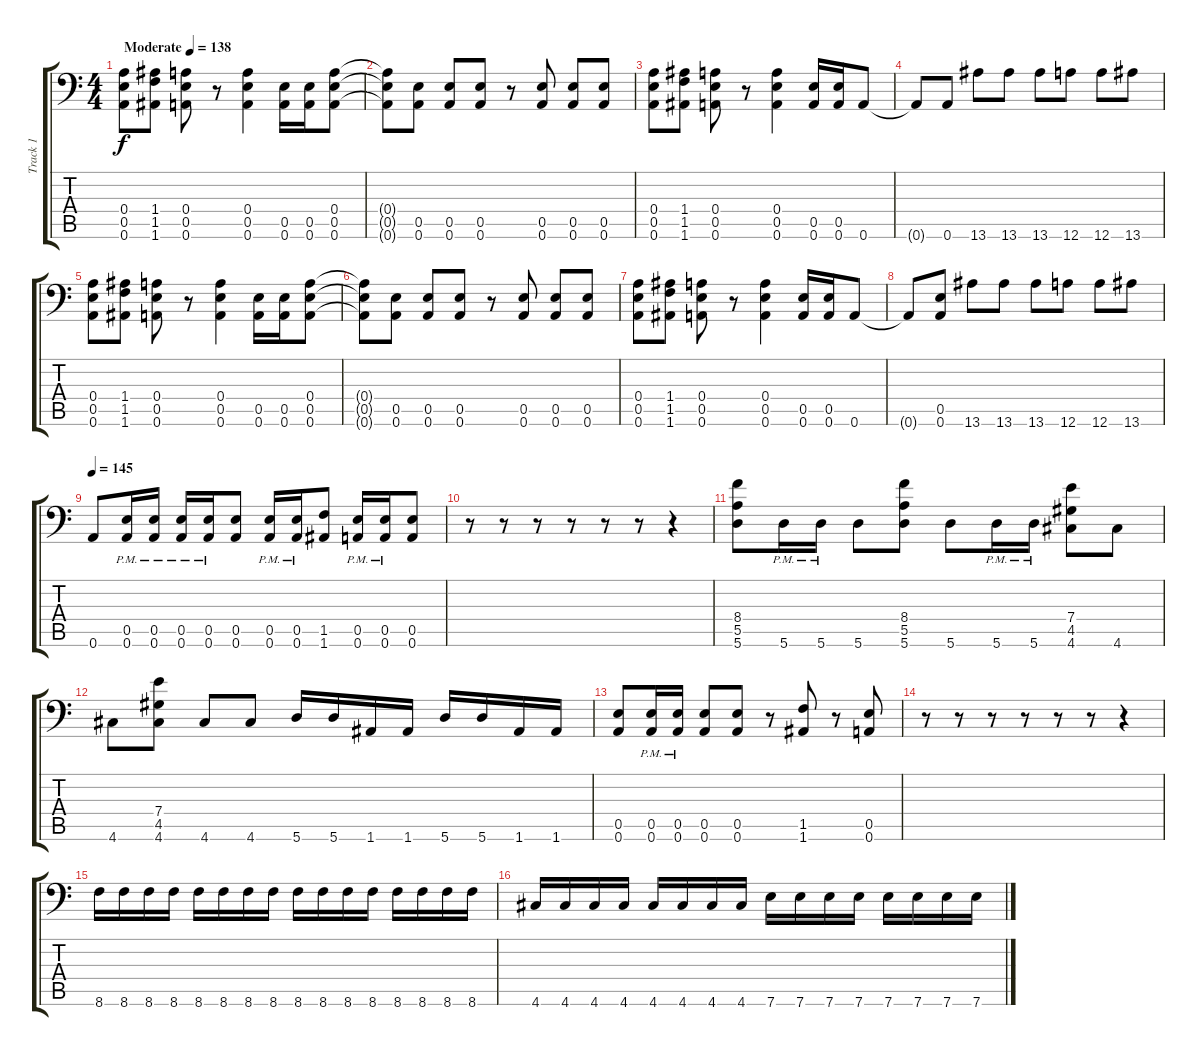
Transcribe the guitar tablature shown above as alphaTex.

\track ("Track 1" "Track 1") {instrument distortionguitar}
\staff {score tabs}
\tuning (B3 Gb3 D3 A2 E2 A1) {hide}
\ts (4 4)
\tempo (138 "Moderate")
\tempo 150
\tempo (138 "Moderate")
\clef f4
\ks c
(0.4 0.5 0.6).8{dy f instrument distortionguitar} (1.4 1.5 1.6).8 (0.4 0.5 0.6).8 r.8 (0.4 0.5 0.6).4 (0.5 0.6).16 (0.5 0.6).16 (0.4 0.5 0.6).8 |
(0.4{t} 0.5{t} 0.6{t}).8 (0.5 0.6).8 (0.5 0.6).8 (0.5 0.6).8 r.8 (0.5 0.6).8 (0.5 0.6).8 (0.5 0.6).8 |
(0.4 0.5 0.6).8 (1.4 1.5 1.6).8 (0.4 0.5 0.6).8 r.8 (0.4 0.5 0.6).4 (0.5 0.6).16 (0.5 0.6).16 0.6.8 |
0.6{t}.8 0.6.8 13.6.8 13.6.8 13.6.8 12.6.8 12.6.8 13.6.8 |
(0.4 0.5 0.6).8 (1.4 1.5 1.6).8 (0.4 0.5 0.6).8 r.8 (0.4 0.5 0.6).4 (0.5 0.6).16 (0.5 0.6).16 (0.4 0.5 0.6).8 |
(0.4{t} 0.5{t} 0.6{t}).8 (0.5 0.6).8 (0.5 0.6).8 (0.5 0.6).8 r.8 (0.5 0.6).8 (0.5 0.6).8 (0.5 0.6).8 |
(0.4 0.5 0.6).8 (1.4 1.5 1.6).8 (0.4 0.5 0.6).8 r.8 (0.4 0.5 0.6).4 (0.5 0.6).16 (0.5 0.6).16 0.6.8 |
0.6{t}.8 (0.5 0.6).8 13.6.8 13.6.8 13.6.8 12.6.8 12.6.8 13.6.8 |
\tempo 145
0.6.8 (0.5{pm} 0.6{pm}).16 (0.5{pm} 0.6{pm}).16 (0.5{pm} 0.6{pm}).16 (0.5{pm} 0.6{pm}).16 (0.5 0.6).8 (0.5{pm} 0.6{pm}).16 (0.5{pm} 0.6{pm}).16 (1.5 1.6).8 (0.5{pm} 0.6{pm}).16 (0.5{pm} 0.6{pm}).16 (0.5 0.6).8 |
r.8 r.8 r.8 r.8 r.8 r.8 r.4 |
(8.4 5.5 5.6).8 5.6{pm}.16 5.6{pm}.16 5.6.8 (8.4 5.5 5.6).8 5.6.8 5.6{pm}.16 5.6{pm}.16 (7.4 4.5 4.6).8 4.6.8 |
4.6.8 (7.4 4.5 4.6).8 4.6.8 4.6.8 5.6.16 5.6.16 1.6.16 1.6.16 5.6.16 5.6.16 1.6.16 1.6.16 |
(0.5 0.6).8 (0.5 0.6{pm}).16 (0.5 0.6{pm}).16 (0.5 0.6).8 (0.5 0.6).8 r.8 (1.5 1.6).8 r.8 (0.5 0.6).8 |
r.8 r.8 r.8 r.8 r.8 r.8 r.4 |
8.6.16 8.6.16 8.6.16 8.6.16 8.6.16 8.6.16 8.6.16 8.6.16 8.6.16 8.6.16 8.6.16 8.6.16 8.6.16 8.6.16 8.6.16 8.6.16 |
4.6.16 4.6.16 4.6.16 4.6.16 4.6.16 4.6.16 4.6.16 4.6.16 7.6.16 7.6.16 7.6.16 7.6.16 7.6.16 7.6.16 7.6.16 7.6.16
